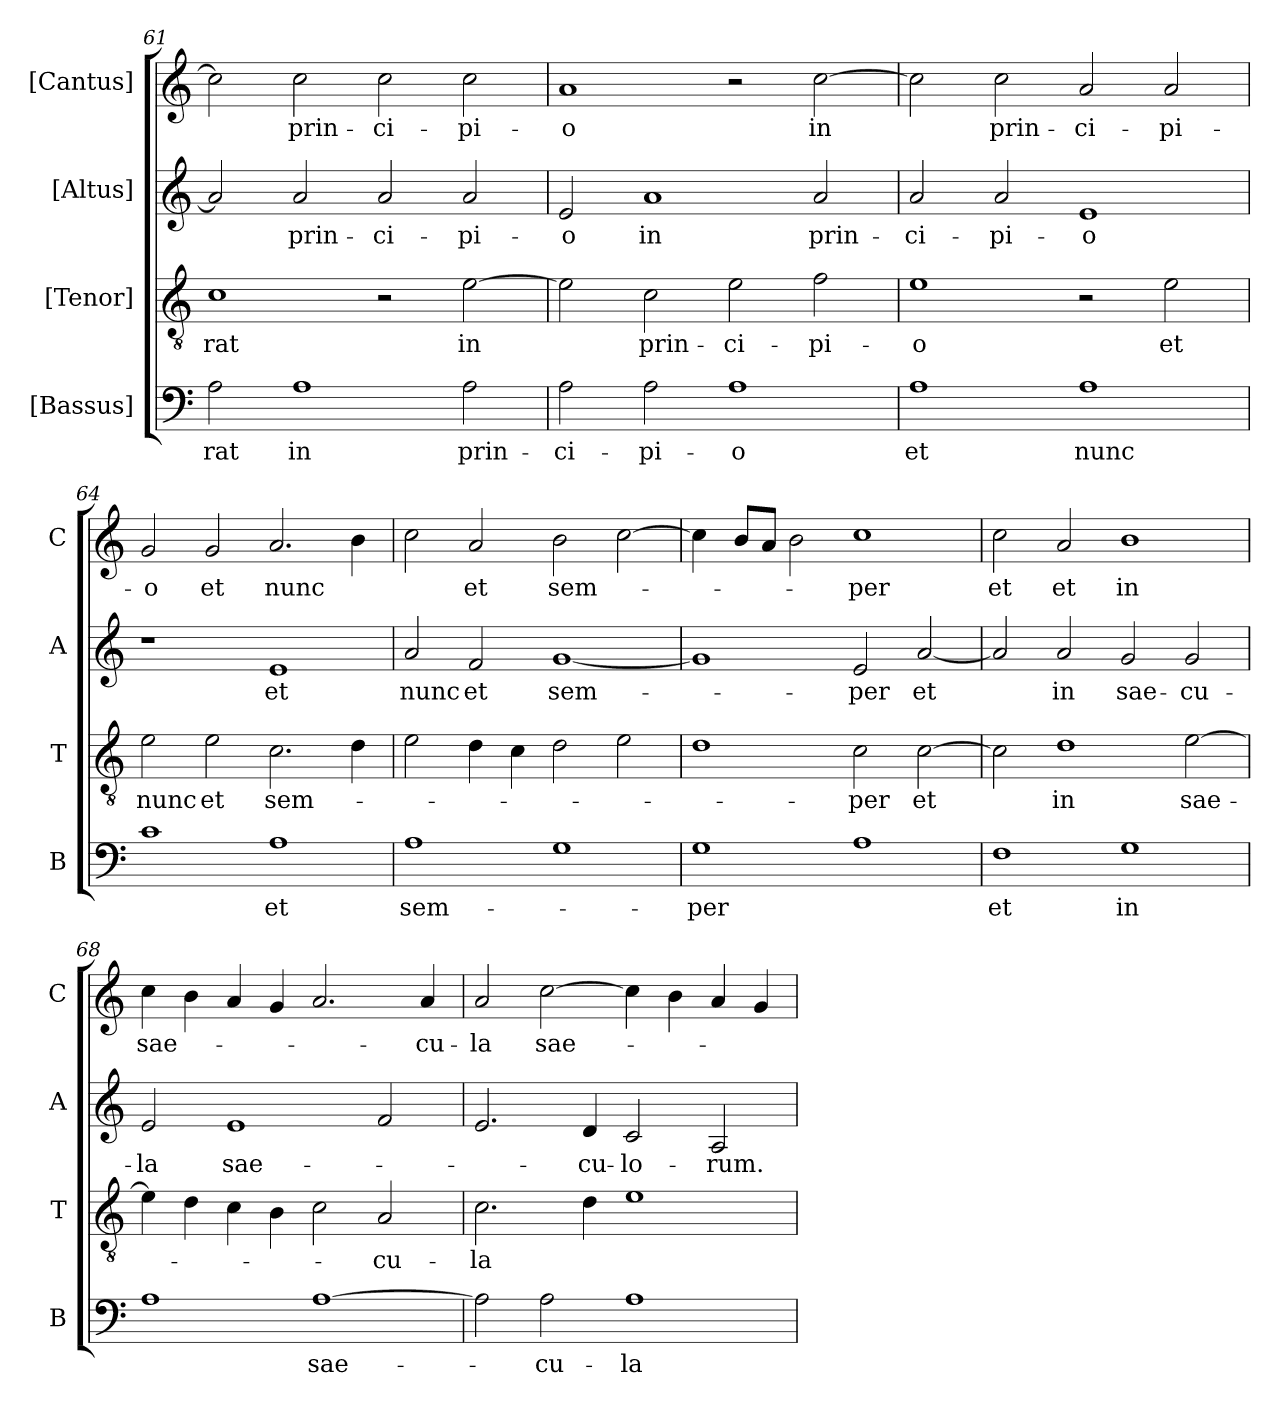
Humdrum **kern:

**kern	**text	**kern	**text	**kern	**text	**kern	**text
*part4	*part4	*part3	*part3	*part2	*part2	*part1	*part1
*staff4	*staff4	*staff3	*staff3	*staff2	*staff2	*staff1	*staff1
*I"[Bassus]	*	*I"[Tenor]	*	*I"[Altus]	*	*I"[Cantus]	*
*I'B	*	*I'T	*	*I'A	*	*I'C	*
*clefF4	*	*clefGv2	*	*clefG2	*	*clefG2	*
*k[]	*	*k[]	*	*k[]	*	*k[]	*
*C:	*	*C:	*	*C:	*	*C:	*
=61	=61	=61	=61	=61	=61	=61	=61
!	!LO:LY:b	!	!LO:LY:b	!	!	!	!
2A\	-rat	1c	-rat	2a/]	.	2cc\]	.
!	!LO:LY:b	!	!	!	!LO:LY:b	!	!LO:LY:b
1A	in	.	.	2a/	prin-	2cc\	prin-
!	!	!	!	!	!LO:LY:b	!	!LO:LY:b
.	.	2r	.	2a/	-ci-	2cc\	-ci-
!	!LO:LY:b	!	!LO:LY:b	!	!LO:LY:b	!	!LO:LY:b
2A\	prin-	[2e\	in	2a/	-pi-	2cc\	-pi-
=62	=62	=62	=62	=62	=62	=62	=62
!	!LO:LY:b	!	!	!	!LO:LY:b	!	!LO:LY:b
2A\	-ci-	2e\]	.	2e/	-o	1a	-o
!	!LO:LY:b	!	!LO:LY:b	!	!LO:LY:b	!	!
2A\	-pi-	2c\	prin-	1a	in	.	.
!	!LO:LY:b	!	!LO:LY:b	!	!	!	!
1A	-o	2e\	-ci-	.	.	2r	.
!	!	!	!LO:LY:b	!	!LO:LY:b	!	!LO:LY:b
.	.	2f\	-pi-	2a/	prin-	[2cc\	in
=63	=63	=63	=63	=63	=63	=63	=63
!	!LO:LY:b	!	!LO:LY:b	!	!LO:LY:b	!	!
1A	et	1e	-o	2a/	-ci-	2cc\]	.
!	!	!	!	!	!LO:LY:b	!	!LO:LY:b
.	.	.	.	2a/	-pi-	2cc\	prin-
!	!LO:LY:b	!	!	!	!LO:LY:b	!	!LO:LY:b
1A	nunc	2r	.	1e	-o	2a/	-ci-
!	!	!	!LO:LY:b	!	!	!	!LO:LY:b
.	.	2e\	et	.	.	2a/	-pi-
!!LO:LB:g=z
=64	=64	=64	=64	=64	=64	=64	=64
!	!	!	!LO:LY:b	!	!	!	!LO:LY:b
1c	.	2e\	nunc	1r	.	2g/	-o
!	!	!	!LO:LY:b	!	!	!	!LO:LY:b
.	.	2e\	et	.	.	2g/	et
!	!LO:LY:b	!	!LO:LY:b	!	!LO:LY:b	!	!LO:LY:b
1A	et	2.c\	sem-	1e	et	2.a/	nunc
.	.	4d\	.	.	.	4b\	.
=65	=65	=65	=65	=65	=65	=65	=65
!	!LO:LY:b	!	!	!	!LO:LY:b	!	!
1A	sem-	2e\	.	2a/	nunc	2cc\	.
!	!	!	!	!	!LO:LY:b	!	!LO:LY:b
.	.	4d\	.	2f/	et	2a/	et
.	.	4c\	.	.	.	.	.
!	!	!	!	!	!LO:LY:b	!	!LO:LY:b
1G	.	2d\	.	[1g	sem-	2b\	sem-
.	.	2e\	.	.	.	[2cc\	.
=66	=66	=66	=66	=66	=66	=66	=66
!	!LO:LY:b	!	!	!	!	!	!
1G	-per	1d	.	1g]	.	4cc\]	.
.	.	.	.	.	.	8b/L	.
.	.	.	.	.	.	8a/J	.
.	.	.	.	.	.	2b\	.
!	!	!	!LO:LY:b	!	!LO:LY:b	!	!LO:LY:b
1A	.	2c\	-per	2e/	-per	1cc	-per
!	!	!	!LO:LY:b	!	!LO:LY:b	!	!
.	.	[2c\	et	[2a/	et	.	.
=67	=67	=67	=67	=67	=67	=67	=67
!	!LO:LY:b	!	!	!	!	!	!LO:LY:b
1F	et	2c\]	.	2a/]	.	2cc\	et
!	!	!	!LO:LY:b	!	!LO:LY:b	!	!LO:LY:b
.	.	1d	in	2a/	in	2a/	et
!	!LO:LY:b	!	!	!	!LO:LY:b	!	!LO:LY:b
1G	in	.	.	2g/	sae-	1b	in
!	!	!	!LO:LY:b	!	!LO:LY:b	!	!
.	.	[2e\	sae-	2g/	-cu-	.	.
=68	=68	=68	=68	=68	=68	=68	=68
!	!	!	!	!	!LO:LY:b	!	!LO:LY:b
1A	.	4e\]	.	2e/	-la	4cc\	sae-
.	.	4d\	.	.	.	4b\	.
!	!	!	!	!	!LO:LY:b	!	!
.	.	4c\	.	1e	sae-	4a/	.
.	.	4B\	.	.	.	4g/	.
!	!LO:LY:b	!	!	!	!	!	!
[1A	sae-	2c\	.	.	.	2.a/	.
!	!	!	!LO:LY:b	!	!	!	!
.	.	2A/	-cu-	2f/	.	.	.
!	!	!	!	!	!	!	!LO:LY:b
.	.	.	.	.	.	4a/	-cu-
!!LO:PB:g=z
=69	=69	=69	=69	=69	=69	=69	=69
!	!	!	!LO:LY:b	!	!	!	!LO:LY:b
2A\]	.	2.c\	-la	2.e/	.	2a/	-la
!	!LO:LY:b	!	!	!	!	!	!LO:LY:b
2A\	-cu-	.	.	.	.	[2cc\	sae-
!	!	!	!	!	!LO:LY:b	!	!
.	.	4d\	.	4d/	-cu-	.	.
!	!LO:LY:b	!	!	!	!LO:LY:b	!	!
1A	-la	1e	.	2c/	-lo-	4cc\]	.
.	.	.	.	.	.	4b\	.
!	!	!	!	!	!LO:LY:b	!	!
.	.	.	.	2A/	-rum.	4a/	.
.	.	.	.	.	.	4g/	.
=	=	=	=	=	=	=	=
*-	*-	*-	*-	*-	*-	*-	*-
